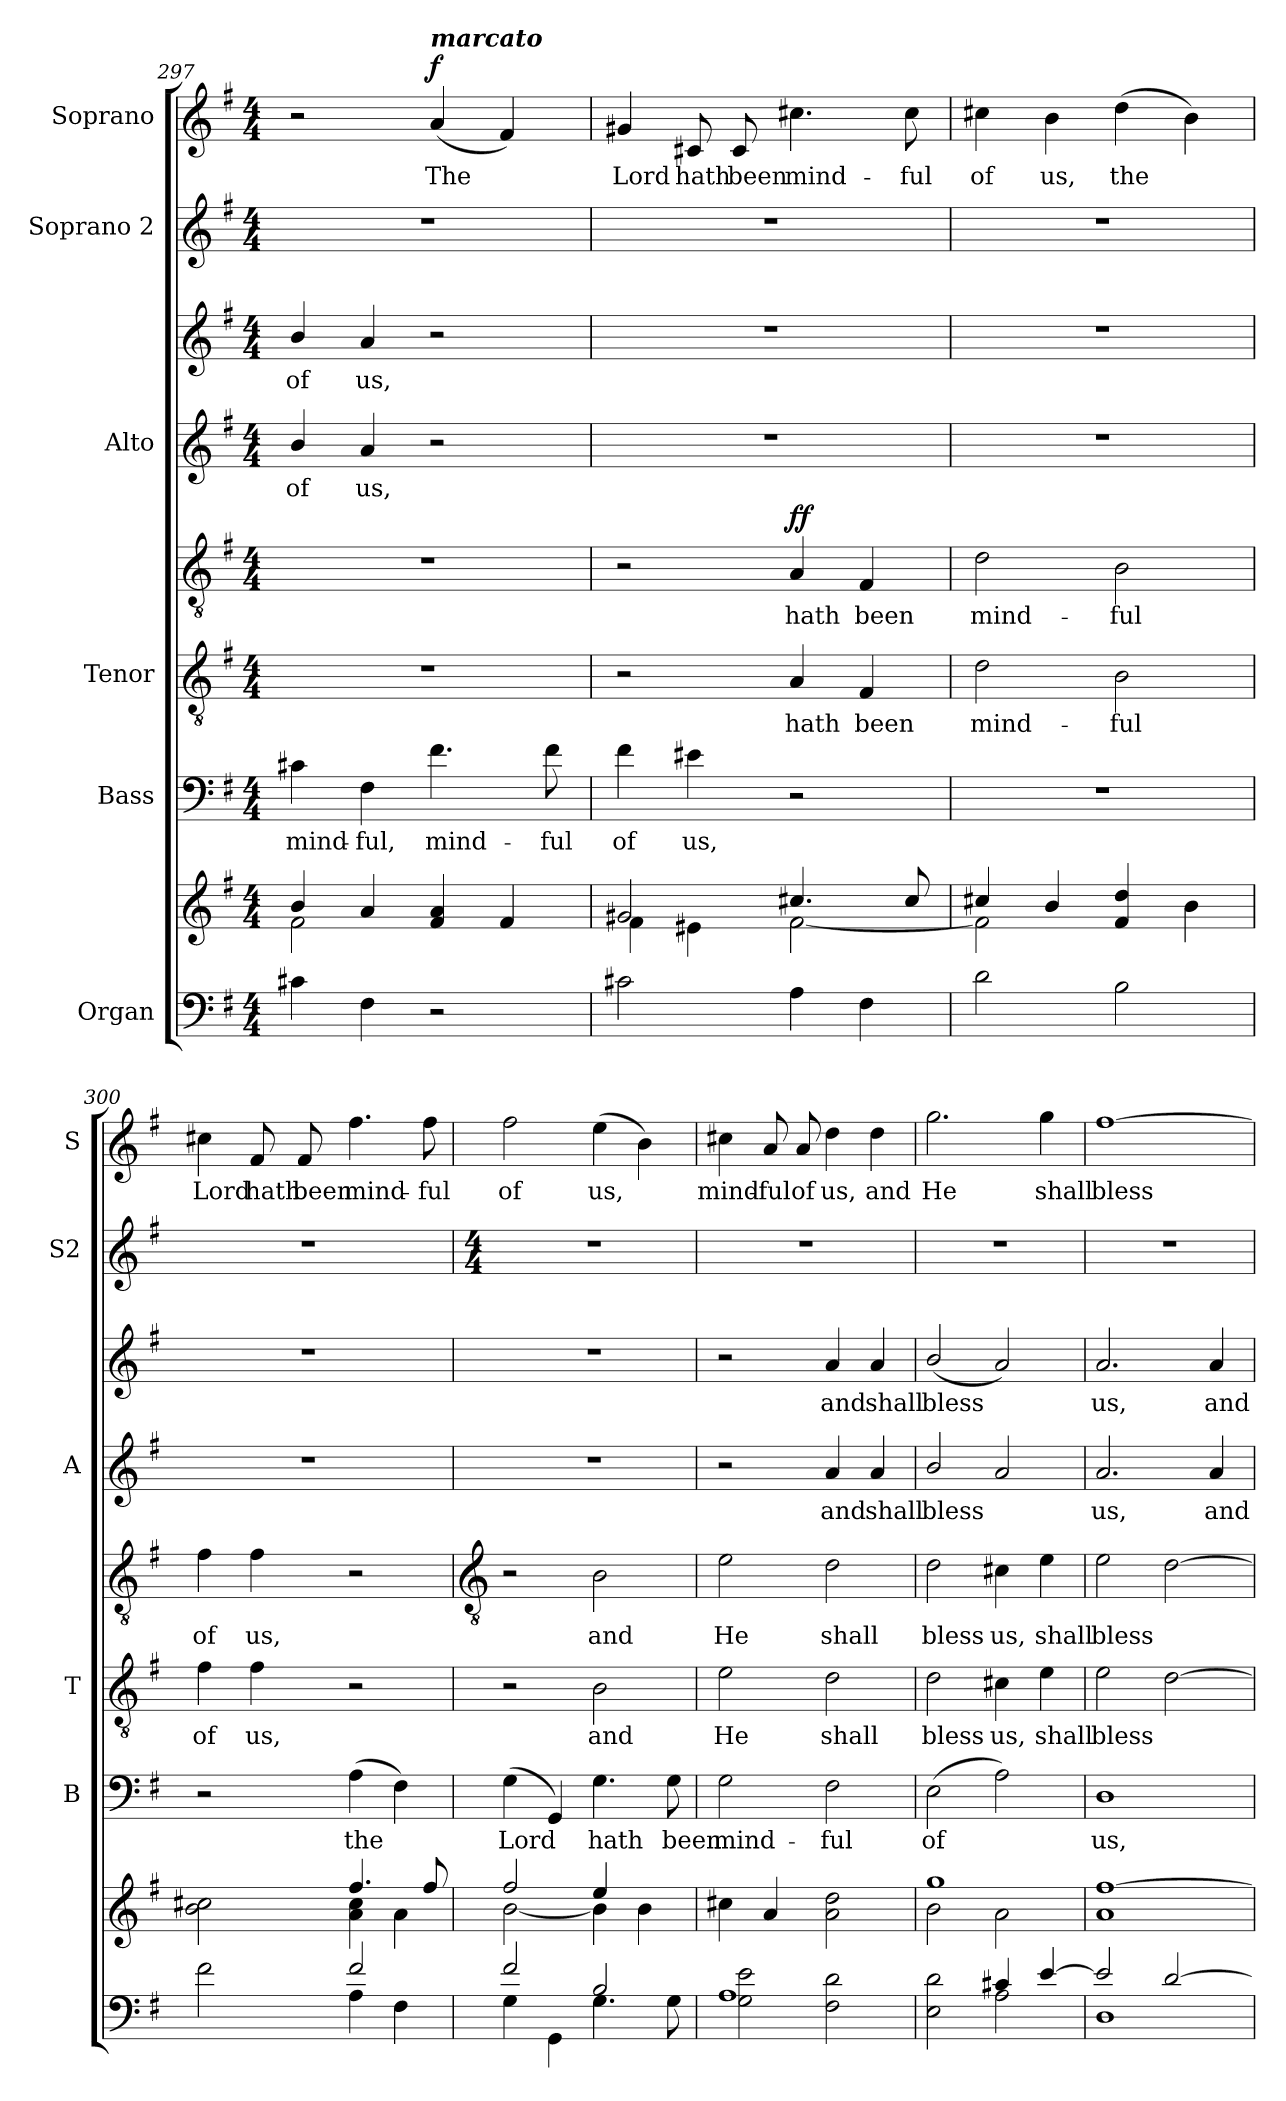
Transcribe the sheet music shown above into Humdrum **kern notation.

**kern	**kern	**kern	**text	**kern	**text	**kern	**text	**dynam	**kern	**text	**kern	**text	**kern	**kern	**text	**dynam
*part6	*part6	*part5	*part5	*part4	*part4	*part4	*part4	*part4	*part3	*part3	*part3	*part3	*part2	*part1	*part1	*part1
*staff9	*staff8	*staff7	*staff7	*staff6	*staff6	*staff5	*staff5	*staff5/6	*staff4	*staff4	*staff3	*staff3	*staff2	*staff1	*staff1	*staff1
*I"Organ	*	*I"Bass	*	*I"Tenor	*	*	*	*	*I"Alto	*	*	*	*I"Soprano 2	*I"Soprano	*	*
*	*	*I'B	*	*I'T	*	*	*	*	*I'A	*	*	*	*I'S2	*I'S	*	*
*clefF4	*clefG2	*clefF4	*	*clefGv2	*	*clefGv2	*	*	*clefG2	*	*clefG2	*	*clefG2	*clefG2	*	*
*k[f#]	*k[f#]	*k[f#]	*	*k[f#]	*	*k[f#]	*	*	*k[f#]	*	*k[f#]	*	*k[f#]	*k[f#]	*	*
*G:	*G:	*G:	*	*G:	*	*G:	*	*	*G:	*	*G:	*	*G:	*G:	*	*
*M4/4	*M4/4	*M4/4	*	*M4/4	*	*M4/4	*	*	*M4/4	*	*M4/4	*	*M4/4	*M4/4	*	*
=297	=297	=297	=297	=297	=297	=297	=297	=297	=297	=297	=297	=297	=297	=297	=297	=297
*^	*^	*	*	*	*	*	*	*	*	*	*	*	*	*	*	*
*	*^	*	*	*	*	*	*	*	*	*	*	*	*	*	*	*	*	*
!	!	!	!	!	!	!LO:LY:b	!	!	!	!	!	!	!LO:LY:b	!	!LO:LY:b	!	!	!	!
4c#X\	1ryy	1ryy	4b/	2f#\	4c#X	mind-	1r	.	1r	.	.	4b/	of	4b/	of	1r	2r	.	.
!	!	!	!	!	!	!LO:LY:b	!	!	!	!	!	!	!LO:LY:b	!	!LO:LY:b	!	!	!	!
4F#\	.	.	4a/	.	4F#	-ful,	.	.	.	.	.	4a	us,	4a	us,	.	.	.	.
!	!	!	!	!	!	!	!	!	!	!	!	!	!	!	!	!	!LO:TX:a:Bi:t=marcato	!	!
!	!	!	!	!	!	!LO:LY:b	!	!	!	!	!	!	!	!	!	!	!	!LO:LY:b	!LO:DY:b
2r	.	.	4f#/ 4a/	2ryy	4.f#	mind-	.	.	.	.	.	2r	.	2r	.	.	(<4a	The	f
.	.	.	4f#/	.	.	.	.	.	.	.	.	.	.	.	.	.	4f#)	.	.
!	!	!	!	!	!	!LO:LY:b	!	!	!	!	!	!	!	!	!	!	!	!	!
.	.	.	.	.	8f#	-ful	.	.	.	.	.	.	.	.	.	.	.	.	.
=298	=298	=298	=298	=298	=298	=298	=298	=298	=298	=298	=298	=298	=298	=298	=298	=298	=298	=298	=298
!	!	!	!	!	!	!LO:LY:b	!	!	!	!	!	!	!	!	!	!	!	!LO:LY:b	!
2c#X\	1ryy	1ryy	2g#X/	4f#\	4f#	of	2r	.	2r	.	.	1r	.	1r	.	1r	4g#X	Lord	.
!	!	!	!	!	!	!LO:LY:b	!	!	!	!	!	!	!	!	!	!	!	!LO:LY:b	!
.	.	.	.	4e#X\	4e#X	us,	.	.	.	.	.	.	.	.	.	.	8c#X	hath	.
!	!	!	!	!	!	!	!	!	!	!	!	!	!	!	!	!	!	!LO:LY:b	!
.	.	.	.	.	.	.	.	.	.	.	.	.	.	.	.	.	8c#	been	.
!	!	!	!	!	!	!	!	!LO:LY:b	!	!LO:LY:b	!LO:DY:b=2	!	!	!	!	!	!	!LO:LY:b	!
!	!	!	!	!	!	!	!	!	!	!	!LO:DY:n=1:b	!	!	!	!	!	!	!	!
4A\	.	.	4.cc#X/	[2f#\	2r	.	4A	hath	4A	hath	f f	.	.	.	.	.	4.cc#X	mind-	.
!	!	!	!	!	!	!	!	!LO:LY:b	!	!LO:LY:b	!	!	!	!	!	!	!	!	!
4F#\	.	.	.	.	.	.	4F#	been	4F#	been	.	.	.	.	.	.	.	.	.
!	!	!	!	!	!	!	!	!	!	!	!	!	!	!	!	!	!	!LO:LY:b	!
.	.	.	8cc#/	.	.	.	.	.	.	.	.	.	.	.	.	.	8cc#	-ful	.
=299	=299	=299	=299	=299	=299	=299	=299	=299	=299	=299	=299	=299	=299	=299	=299	=299	=299	=299	=299
!	!	!	!	!	!	!	!	!LO:LY:b	!	!LO:LY:b	!	!	!	!	!	!	!	!LO:LY:b	!
1ryy	2d	1ryy	4cc#X/	2f#\]	1r	.	2d	mind-	2d	mind-	.	1r	.	1r	.	1r	4cc#X	of	.
!	!	!	!	!	!	!	!	!	!	!	!	!	!	!	!	!	!	!LO:LY:b	!
.	.	.	4b/	.	.	.	.	.	.	.	.	.	.	.	.	.	4b	us,	.
!	!	!	!	!	!	!	!	!LO:LY:b	!	!LO:LY:b	!	!	!	!	!	!	!	!LO:LY:b	!
.	2B	.	4f#/ 4dd/	4ryy	.	.	2B	-ful	2B	-ful	.	.	.	.	.	.	(>4dd	the	.
.	.	.	4ryy	4b\	.	.	.	.	.	.	.	.	.	.	.	.	4b)	.	.
=300	=300	=300	=300	=300	=300	=300	=300	=300	=300	=300	=300	=300	=300	=300	=300	=300	=300	=300	=300
!	!	!	!	!	!	!	!	!LO:LY:b	!	!LO:LY:b	!	!	!	!	!	!	!	!LO:LY:b	!
2ryy	2f#	1ryy	2ryy	2b\ 2cc#X\	2r	.	4f#	of	4f#	of	.	1r	.	1r	.	1r	4cc#X	Lord	.
!	!	!	!	!	!	!	!	!LO:LY:b	!	!LO:LY:b	!	!	!	!	!	!	!	!LO:LY:b	!
.	.	.	.	.	.	.	4f#	us,	4f#	us,	.	.	.	.	.	.	8f#	hath	.
!	!	!	!	!	!	!	!	!	!	!	!	!	!	!	!	!	!	!LO:LY:b	!
.	.	.	.	.	.	.	.	.	.	.	.	.	.	.	.	.	8f#	been	.
!	!	!	!	!	!	!LO:LY:b	!	!	!	!	!	!	!	!	!	!	!	!LO:LY:b	!
2f#/	4A	.	4.ff#/	4a\ 4cc#\	(>4A	the	2r	.	2r	.	.	.	.	.	.	.	4.ff#	mind-	.
.	4F#	.	.	4a\	4F#)	.	.	.	.	.	.	.	.	.	.	.	.	.	.
!	!	!	!	!	!	!	!	!	!	!	!	!	!	!	!	!	!	!LO:LY:b	!
.	.	.	8ff#/	.	.	.	.	.	.	.	.	.	.	.	.	.	8ff#	-ful	.
*v	*v	*v	*	*	*	*	*	*	*	*	*	*	*	*	*	*	*	*	*
!!LO:LB:g=z
=301	=301	=301	=301	=301	=301	=301	=301	=301	=301	=301	=301	=301	=301	=301	=301	=301	=301
*	*	*	*	*	*	*	*clefGv2	*	*	*	*	*	*	*	*	*	*
*	*	*	*	*	*	*	*	*	*	*	*	*	*	*M4/4	*	*	*
*^	*	*	*	*	*	*	*	*	*	*	*	*	*	*	*	*	*
!	!	!	!	!	!LO:LY:b	!	!	!	!	!	!	!	!	!	!	!	!LO:LY:b	!
2f#/	4G	2ff#/	[2b\	(4G	Lord	2r	.	2r	.	.	1r	.	1r	.	1r	2ff#	of	.
.	4GG\	.	.	4GG)	.	.	.	.	.	.	.	.	.	.	.	.	.	.
!	!	!	!	!	!LO:LY:b	!	!LO:LY:b	!	!LO:LY:b	!	!	!	!	!	!	!	!LO:LY:b	!
2B/	4.G	4ee/	4b\]	4.G	hath	2B	and	2B	and	.	.	.	.	.	.	(>4ee	us,	.
.	.	4ryy	4b\	.	.	.	.	.	.	.	.	.	.	.	.	4b)	.	.
!	!	!	!	!	!LO:LY:b	!	!	!	!	!	!	!	!	!	!	!	!	!
.	8G	.	.	8G	been	.	.	.	.	.	.	.	.	.	.	.	.	.
=302	=302	=302	=302	=302	=302	=302	=302	=302	=302	=302	=302	=302	=302	=302	=302	=302	=302	=302
!	!	!	!	!	!LO:LY:b	!	!LO:LY:b	!	!LO:LY:b	!	!	!	!	!	!	!	!LO:LY:b	!
1A/	2G 2e	4ryy	4cc#X\	2G	mind-	2e	He	2e	He	.	2r	.	2r	.	1r	4cc#X	mind-	.
!	!	!	!	!	!	!	!	!	!	!	!	!	!	!	!	!	!LO:LY:b	!
.	.	4a/	4ryy	.	.	.	.	.	.	.	.	.	.	.	.	8a	-ful	.
!	!	!	!	!	!	!	!	!	!	!	!	!	!	!	!	!	!LO:LY:b	!
.	.	.	.	.	.	.	.	.	.	.	.	.	.	.	.	8a	of	.
!	!	!	!	!	!LO:LY:b	!	!LO:LY:b	!	!LO:LY:b	!	!	!LO:LY:b	!	!LO:LY:b	!	!	!LO:LY:b	!
.	2F# 2d	2ryy	2a\ 2dd\	2F#	-ful	2d	shall	2d	shall	.	4a	and	4a	and	.	4dd	us,	.
!	!	!	!	!	!	!	!	!	!	!	!	!LO:LY:b	!	!LO:LY:b	!	!	!LO:LY:b	!
.	.	.	.	.	.	.	.	.	.	.	4a	shall	4a	shall	.	4dd	and	.
=303	=303	=303	=303	=303	=303	=303	=303	=303	=303	=303	=303	=303	=303	=303	=303	=303	=303	=303
!	!	!	!	!	!LO:LY:b	!	!LO:LY:b	!	!LO:LY:b	!	!	!LO:LY:b	!	!LO:LY:b	!	!	!LO:LY:b	!
2ryy	2E 2d	1gg/	2b\	(>2E	of	2d	bless	2d	bless	.	2b/	bless	(<2b/	bless	1r	2.gg	He	.
!	!	!	!	!	!	!	!LO:LY:b	!	!LO:LY:b	!	!	!	!	!	!	!	!	!
4c#X/	2A	.	2a\	2A)	.	4c#X	us,	4c#X	us,	.	2a	.	2a)	.	.	.	.	.
!	!	!	!	!	!	!	!LO:LY:b	!	!LO:LY:b	!	!	!	!	!	!	!	!LO:LY:b	!
[4e/	.	.	.	.	.	4e	shall	4e	shall	.	.	.	.	.	.	4gg	shall	.
=304	=304	=304	=304	=304	=304	=304	=304	=304	=304	=304	=304	=304	=304	=304	=304	=304	=304	=304
!	!	!	!	!	!LO:LY:b	!	!LO:LY:b	!	!LO:LY:b	!	!	!LO:LY:b	!	!LO:LY:b	!	!	!LO:LY:b	!
2e/]	1D	[1ff#/	1a\	1D	us,	2e	bless	2e	bless	.	2.a	us,	2.a	us,	1r	[1ff#	bless	.
[2d/	.	.	.	.	.	[2d	.	[2d	.	.	.	.	.	.	.	.	.	.
!	!	!	!	!	!	!	!	!	!	!	!	!LO:LY:b	!	!LO:LY:b	!	!	!	!
.	.	.	.	.	.	.	.	.	.	.	4a	and	4a	and	.	.	.	.
*v	*v	*	*	*	*	*	*	*	*	*	*	*	*	*	*	*	*	*
*	*v	*v	*	*	*	*	*	*	*	*	*	*	*	*	*	*	*
=	=	=	=	=	=	=	=	=	=	=	=	=	=	=	=	=
*-	*-	*-	*-	*-	*-	*-	*-	*-	*-	*-	*-	*-	*-	*-	*-	*-
